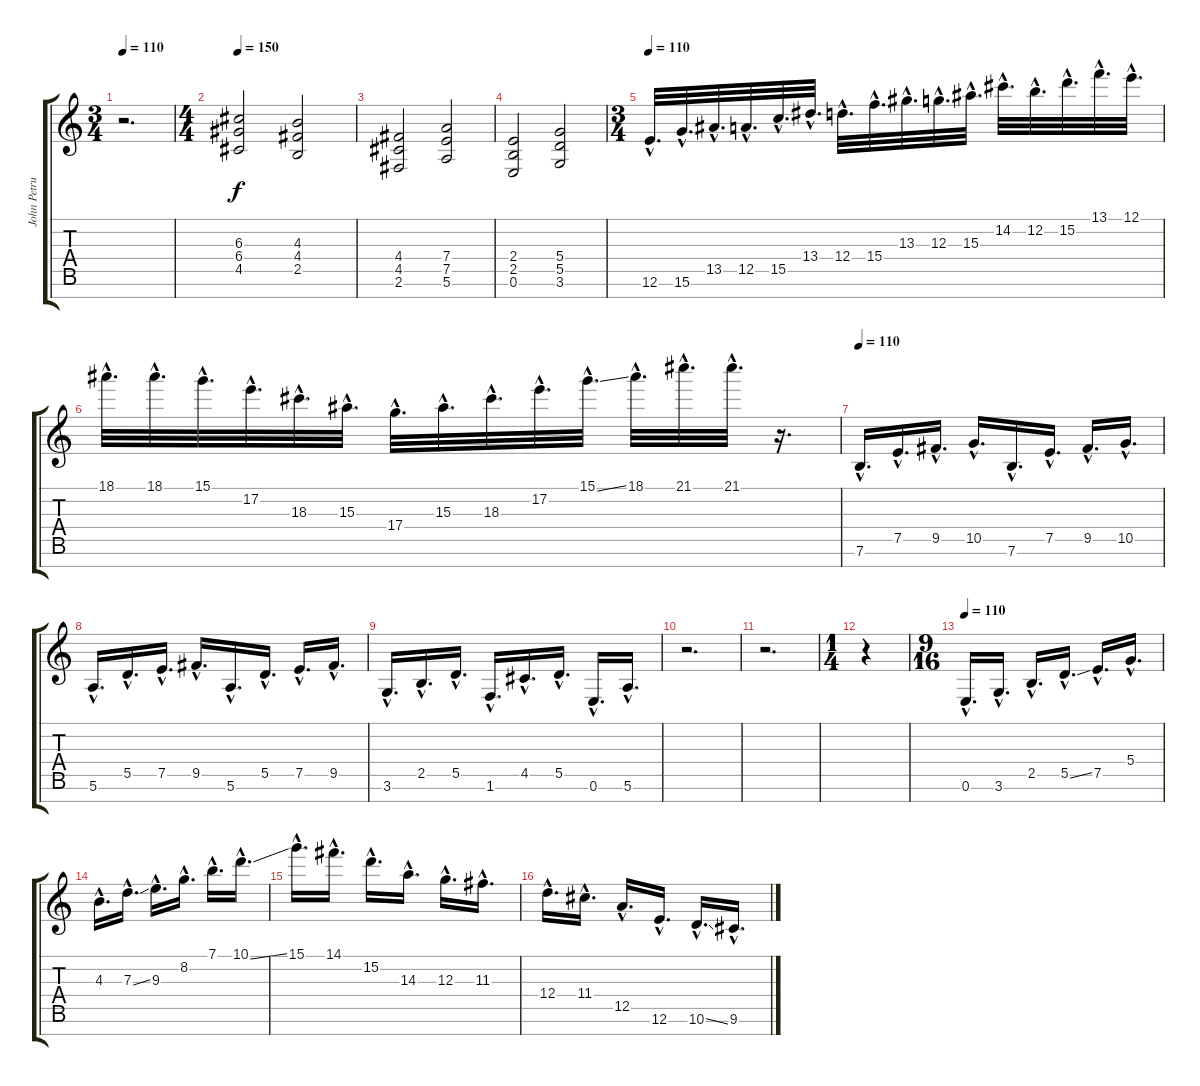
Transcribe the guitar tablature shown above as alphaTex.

\track ("John Petrucci" "John Petru") {instrument acousticguitarsteel}
\staff {score tabs}
\tuning (E4 B3 G3 D3 A2 E2 B1) {hide}
\ts (3 4)
\tempo 110
\clef g2
\ks c
r.2{d dy f} |
\ts (4 4)
\tempo 150
(6.3 6.4 4.5).2{instrument distortionguitar} (4.3 4.4 2.5).2 |
(4.4 4.5 2.6).2 (7.4 7.5 5.6).2 |
(2.4 2.5 0.6).2 (5.4 5.5 3.6).2 |
\ts (3 4)
\tempo 110
12.6{hac}.32{d instrument distortionguitar} 15.6{hac}.32{d} 13.5{hac}.32{d} 12.5{hac}.32{d} 15.5{hac}.32{d} 13.4{hac}.32{d} 12.4{hac}.32{d} 15.4{hac}.32{d} 13.3{hac}.32{d} 12.3{hac}.32{d} 15.3{hac}.32{d} 14.2{hac}.32{d} 12.2{hac}.32{d} 15.2{hac}.32{d} 13.1{hac}.32{d} 12.1{hac}.32{d} |
18.1{hac}.32{d} 18.1{hac}.32{d} 15.1{hac}.32{d} 17.2{hac}.32{d} 18.3{hac}.32{d} 15.3{hac}.32{d} 17.4{hac}.32{d} 15.3{hac}.32{d} 18.3{hac}.32{d} 17.2{hac}.32{d} 15.1{ss hac}.32{d} 18.1{hac}.32{d} 21.1{hac}.32{d} 21.1{hac}.32{d} r.16{d} |
\tempo 110
7.6{hac}.16{d instrument distortionguitar} 7.5{hac}.16{d} 9.5{hac}.16{d} 10.5{hac}.16{d} 7.6{hac}.16{d} 7.5{hac}.16{d} 9.5{hac}.16{d} 10.5{hac}.16{d} |
5.6{hac}.16{d} 5.5{hac}.16{d} 7.5{hac}.16{d} 9.5{hac}.16{d} 5.6{hac}.16{d} 5.5{hac}.16{d} 7.5{hac}.16{d} 9.5{hac}.16{d} |
3.6{hac}.16{d} 2.5{hac}.16{d} 5.5{hac}.16{d} 1.6{hac}.16{d} 4.5{hac}.16{d} 5.5{hac}.16{d} 0.6{hac}.16{d} 5.6{hac}.16{d} |
r.2{d} |
r.2{d} |
\ts (1 4)
r.4 |
\ts (9 16)
\tempo 110
0.6{hac}.16{d instrument distortionguitar} 3.6{hac}.16{d} 2.5{hac}.16{d} 5.5{ss hac}.16{d} 7.5{hac}.16{d} 5.4{hac}.16{d} |
4.3{hac}.16{d} 7.3{ss hac}.16{d} 9.3{hac}.16{d} 8.2{hac}.16{d} 7.1{hac}.16{d} 10.1{ss hac}.16{d} |
15.1{hac}.16{d} 14.1{hac}.16{d} 15.2{hac}.16{d} 14.3{hac}.16{d} 12.3{hac}.16{d} 11.3{hac}.16{d} |
12.4{hac}.16{d} 11.4{hac}.16{d} 12.5{hac}.16{d} 12.6{hac}.16{d} 10.6{ss hac}.16{d} 9.6{hac}.16{d}
